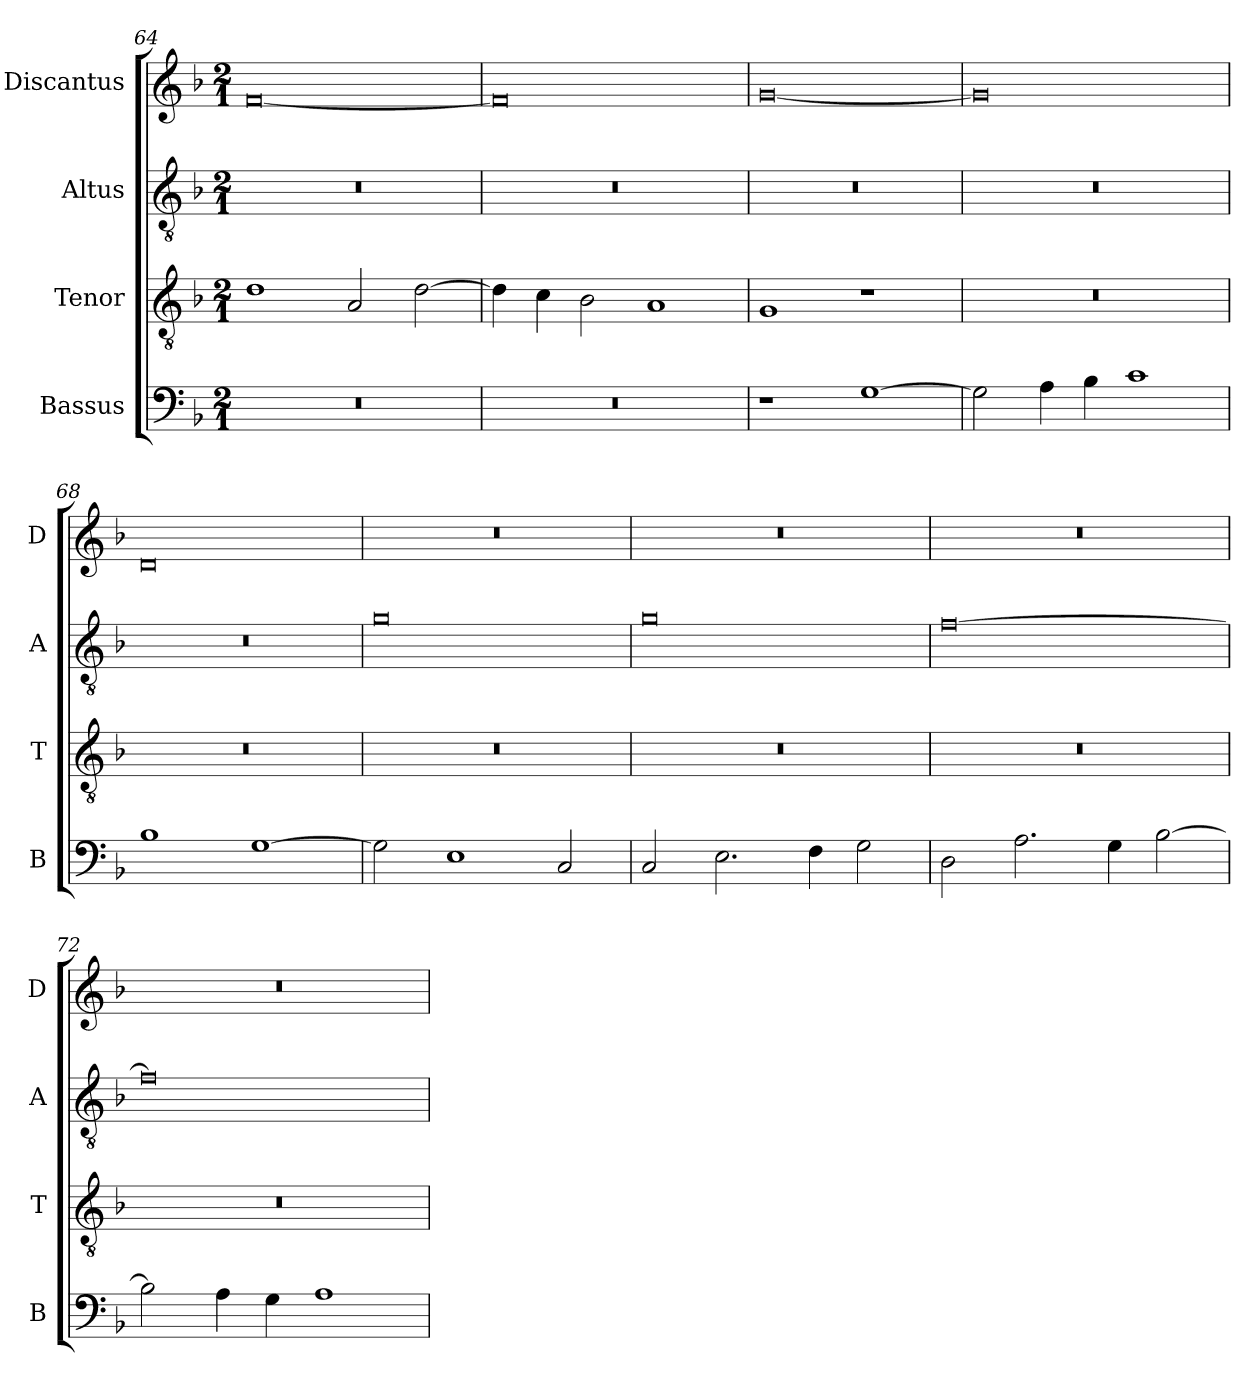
**kern	**kern	**kern	**kern
*part4	*part3	*part2	*part1
*staff4	*staff3	*staff2	*staff1
*I"Bassus	*I"Tenor	*I"Altus	*I"Discantus
*I'B	*I'T	*I'A	*I'D
*clefF4	*clefGv2	*clefGv2	*clefG2
*k[b-]	*k[b-]	*k[b-]	*k[b-]
*M2/1	*M2/1	*M2/1	*M2/1
=64	=64	=64	=64
0r	1d	0r	[0f
.	2A/	.	.
.	[2d\	.	.
=65	=65	=65	=65
0r	4d\]	0r	0f]
.	4c\	.	.
.	2B-\	.	.
.	1A	.	.
=66	=66	=66	=66
1r	1G	0r	[0g
[1G	1r	.	.
=67	=67	=67	=67
2G\]	0r	0r	0g]
4A\	.	.	.
4B-\	.	.	.
1c	.	.	.
=68	=68	=68	=68
1B-	0r	0r	0d
[1G	.	.	.
=69	=69	=69	=69
2G\]	0r	0g	0r
1E	.	.	.
2C/	.	.	.
=70	=70	=70	=70
2C/	0r	0g	0r
2.E\	.	.	.
4F\	.	.	.
2G\	.	.	.
=71	=71	=71	=71
2D\	0r	[0f	0r
2.A\	.	.	.
4G\	.	.	.
[2B-\	.	.	.
=72	=72	=72	=72
2B-\]	0r	0f]	0r
4A\	.	.	.
4G\	.	.	.
1A	.	.	.
=	=	=	=
*-	*-	*-	*-
